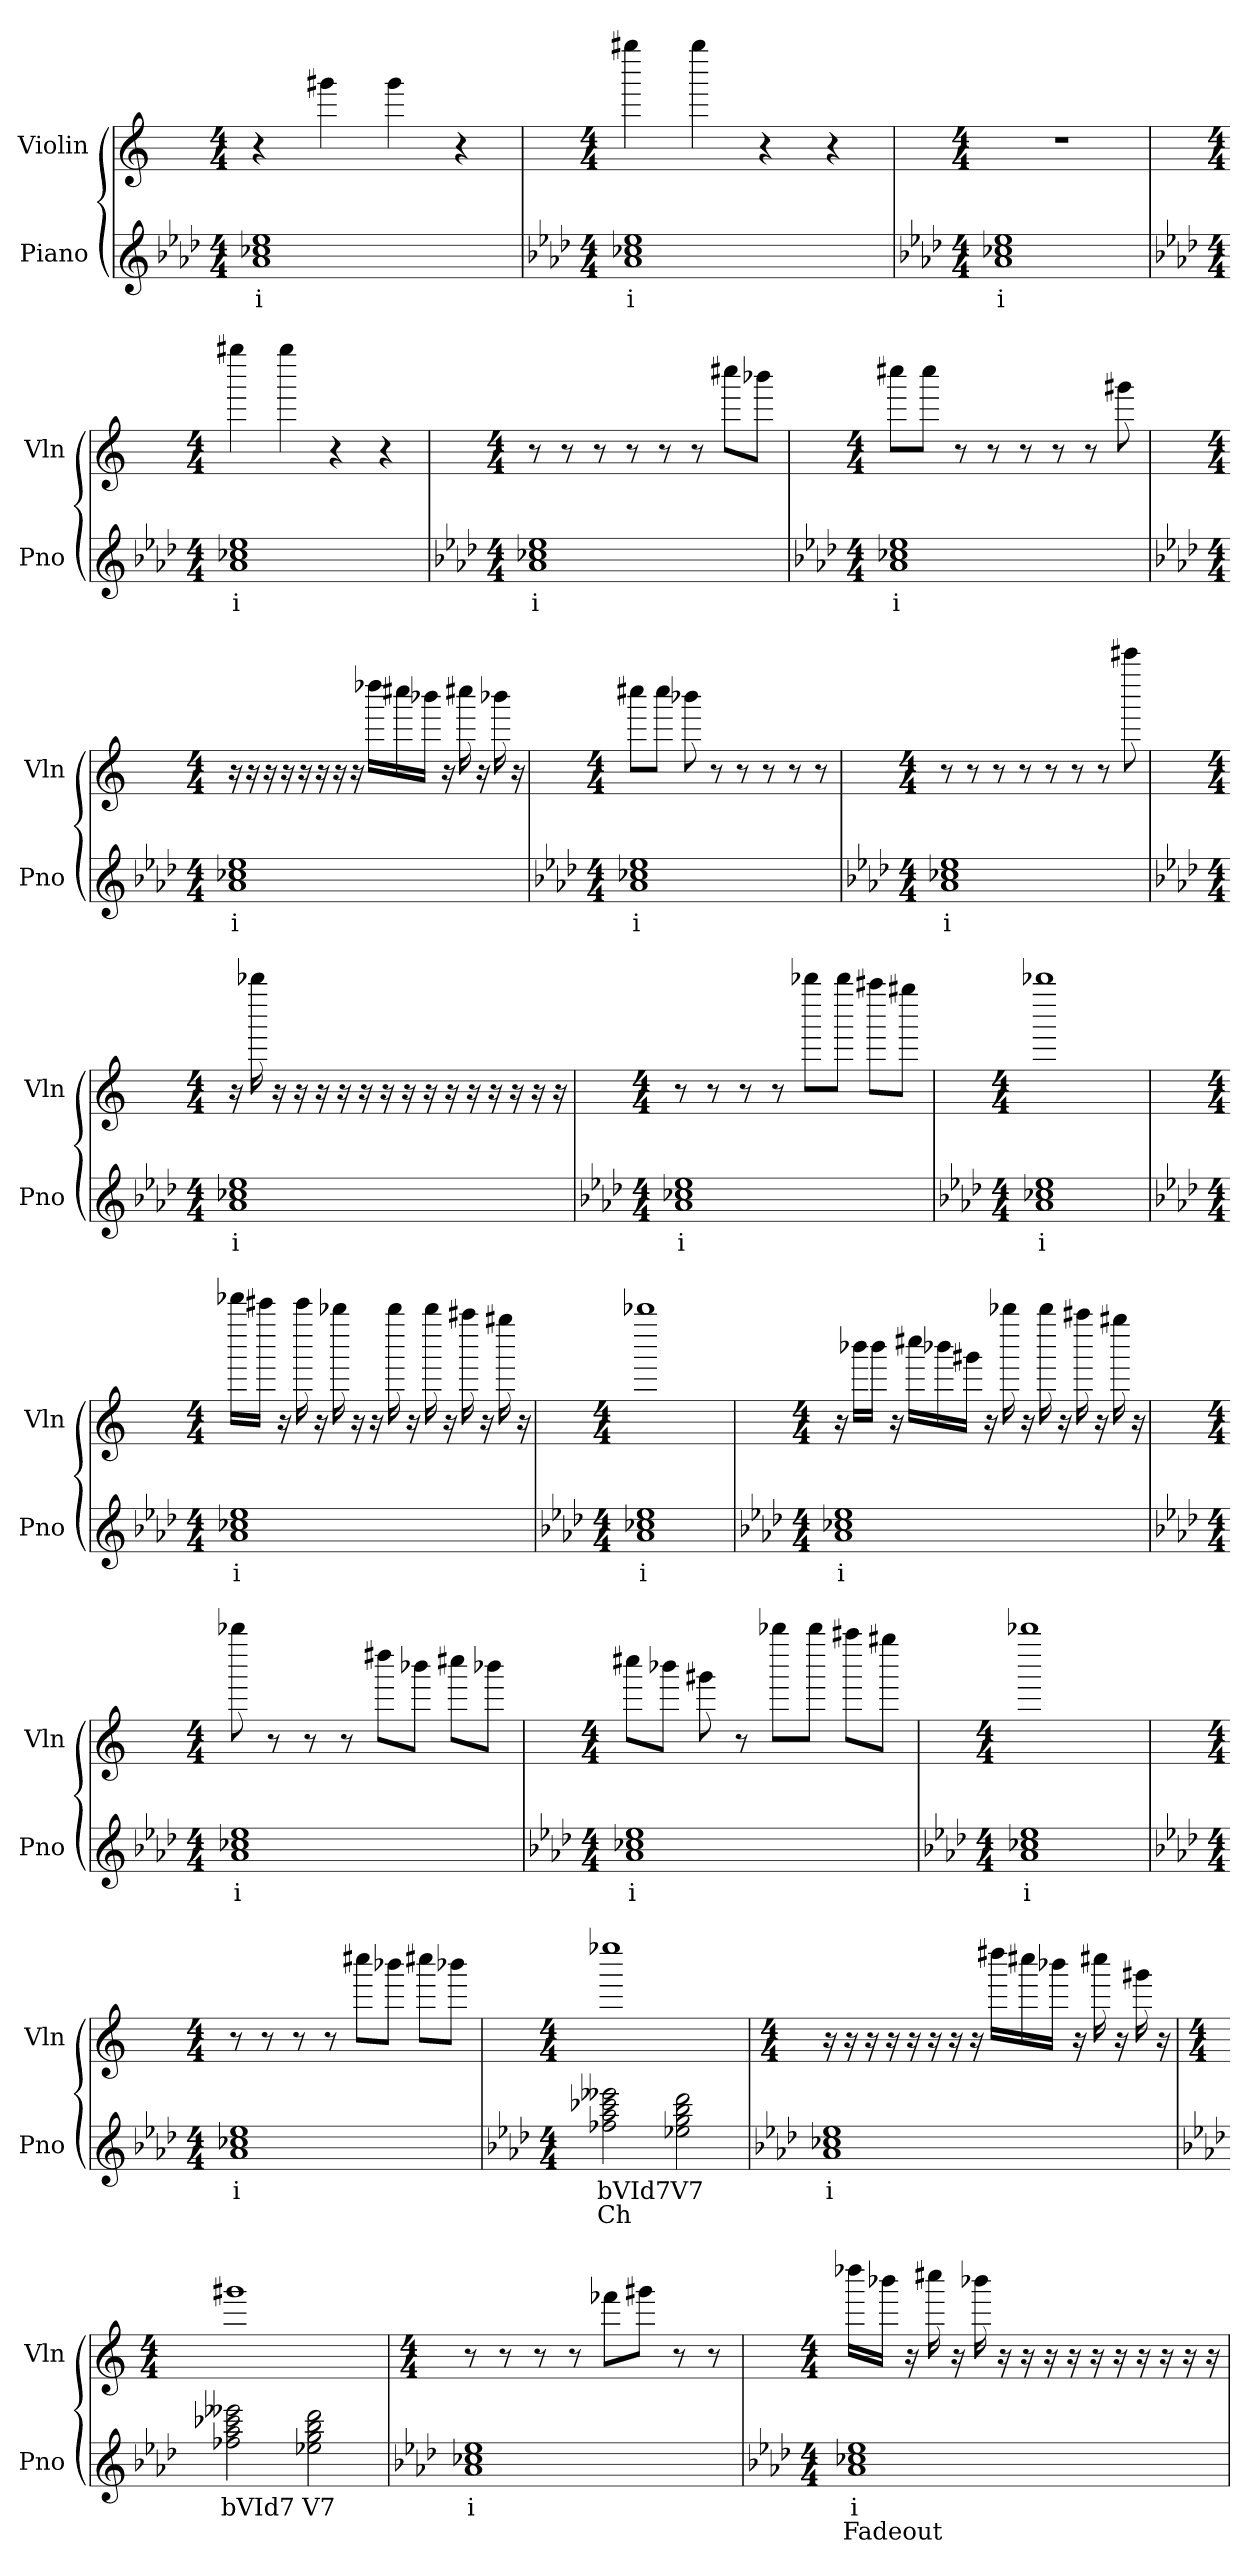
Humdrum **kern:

**kern	**text	**text	**kern
*part2	*part2	*part2	*part1
*staff2	*staff2	*staff2	*staff1
*I"Piano	*	*	*I"Violin
*I'Pno	*	*	*I'Vln
*k[b-e-a-d-]	*	*	*
*A-:	*	*	*
*M4/4	*	*	*M4/4
=	=	=	=
1a- 1cc-X 1ee-	i	.	4r
.	.	.	4ggg#X
.	.	.	4ggg#
.	.	.	4r
=	=	=	=
*k[b-e-a-d-]	*	*	*
*A-:	*	*	*
*M4/4	*	*	*M4/4
1a- 1cc-X 1ee-	i	.	4gggg#X
.	.	.	4gggg#
.	.	.	4r
.	.	.	4r
=	=	=	=
*k[b-e-a-d-]	*	*	*
*A-:	*	*	*
*M4/4	*	*	*M4/4
1a- 1cc-X 1ee-	i	.	1r
=	=	=	=
*k[b-e-a-d-]	*	*	*
*A-:	*	*	*
*M4/4	*	*	*M4/4
1a- 1cc-X 1ee-	i	.	4gggg#X
.	.	.	4gggg#
.	.	.	4r
.	.	.	4r
=	=	=	=
*k[b-e-a-d-]	*	*	*
*A-:	*	*	*
*M4/4	*	*	*M4/4
1a- 1cc-X 1ee-	i	.	8r
.	.	.	8r
.	.	.	8r
.	.	.	8r
.	.	.	8r
.	.	.	8r
.	.	.	8cccc#XL
.	.	.	8bbb-XJ
=	=	=	=
*k[b-e-a-d-]	*	*	*
*A-:	*	*	*
*M4/4	*	*	*M4/4
1a- 1cc-X 1ee-	i	.	8cccc#XL
.	.	.	8cccc#J
.	.	.	8r
.	.	.	8r
.	.	.	8r
.	.	.	8r
.	.	.	8r
.	.	.	8ggg#X
=	=	=	=
*k[b-e-a-d-]	*	*	*
*A-:	*	*	*
*M4/4	*	*	*M4/4
1a- 1cc-X 1ee-	i	.	16r
.	.	.	16r
.	.	.	16r
.	.	.	16r
.	.	.	16r
.	.	.	16r
.	.	.	16r
.	.	.	16r
.	.	.	16dddd-XLL
.	.	.	16cccc#X
.	.	.	16bbb-XJJ
.	.	.	16r
.	.	.	16cccc#X
.	.	.	16r
.	.	.	16bbb-X
.	.	.	16r
=	=	=	=
*k[b-e-a-d-]	*	*	*
*A-:	*	*	*
*M4/4	*	*	*M4/4
1a- 1cc-X 1ee-	i	.	8cccc#XL
.	.	.	8cccc#J
.	.	.	8bbb-X
.	.	.	8r
.	.	.	8r
.	.	.	8r
.	.	.	8r
.	.	.	8r
=	=	=	=
*k[b-e-a-d-]	*	*	*
*A-:	*	*	*
*M4/4	*	*	*M4/4
1a- 1cc-X 1ee-	i	.	8r
.	.	.	8r
.	.	.	8r
.	.	.	8r
.	.	.	8r
.	.	.	8r
.	.	.	8r
.	.	.	8ccccc#X
=	=	=	=
*k[b-e-a-d-]	*	*	*
*A-:	*	*	*
*M4/4	*	*	*M4/4
1a- 1cc-X 1ee-	i	.	16r
.	.	.	16bbbb-X
.	.	.	16r
.	.	.	16r
.	.	.	16r
.	.	.	16r
.	.	.	16r
.	.	.	16r
.	.	.	16r
.	.	.	16r
.	.	.	16r
.	.	.	16r
.	.	.	16r
.	.	.	16r
.	.	.	16r
.	.	.	16r
=	=	=	=
*k[b-e-a-d-]	*	*	*
*A-:	*	*	*
*M4/4	*	*	*M4/4
1a- 1cc-X 1ee-	i	.	8r
.	.	.	8r
.	.	.	8r
.	.	.	8r
.	.	.	8bbbb-XL
.	.	.	8bbbb-J
.	.	.	8aaaa#XL
.	.	.	8gggg#XJ
=	=	=	=
*k[b-e-a-d-]	*	*	*
*A-:	*	*	*
*M4/4	*	*	*M4/4
1a- 1cc-X 1ee-	i	.	1bbbb-X
=	=	=	=
*k[b-e-a-d-]	*	*	*
*A-:	*	*	*
*M4/4	*	*	*M4/4
1a- 1cc-X 1ee-	i	.	16ddddd-XLL
.	.	.	16ccccc#XJJ
.	.	.	16r
.	.	.	16ccccc#
.	.	.	16r
.	.	.	16bbbb-X
.	.	.	16r
.	.	.	16r
.	.	.	16bbbb-
.	.	.	16r
.	.	.	16bbbb-
.	.	.	16r
.	.	.	16aaaa#X
.	.	.	16r
.	.	.	16gggg#X
.	.	.	16r
=	=	=	=
*k[b-e-a-d-]	*	*	*
*A-:	*	*	*
*M4/4	*	*	*M4/4
1a- 1cc-X 1ee-	i	.	1bbbb-X
=	=	=	=
*k[b-e-a-d-]	*	*	*
*A-:	*	*	*
*M4/4	*	*	*M4/4
1a- 1cc-X 1ee-	i	.	16r
.	.	.	16bbb-XLL
.	.	.	16bbb-JJ
.	.	.	16r
.	.	.	16cccc#XLL
.	.	.	16bbb-X
.	.	.	16ggg#XJJ
.	.	.	16r
.	.	.	16bbbb-X
.	.	.	16r
.	.	.	16bbbb-
.	.	.	16r
.	.	.	16aaaa#X
.	.	.	16r
.	.	.	16gggg#X
.	.	.	16r
=	=	=	=
*k[b-e-a-d-]	*	*	*
*A-:	*	*	*
*M4/4	*	*	*M4/4
1a- 1cc-X 1ee-	i	.	8bbbb-X
.	.	.	8r
.	.	.	8r
.	.	.	8r
.	.	.	8dddd#XL
.	.	.	8bbb-XJ
.	.	.	8cccc#XL
.	.	.	8bbb-XJ
=	=	=	=
*k[b-e-a-d-]	*	*	*
*A-:	*	*	*
*M4/4	*	*	*M4/4
1a- 1cc-X 1ee-	i	.	8cccc#XL
.	.	.	8bbb-XJ
.	.	.	8ggg#X
.	.	.	8r
.	.	.	8bbbb-XL
.	.	.	8bbbb-J
.	.	.	8aaaa#XL
.	.	.	8gggg#XJ
=	=	=	=
*k[b-e-a-d-]	*	*	*
*A-:	*	*	*
*M4/4	*	*	*M4/4
1a- 1cc-X 1ee-	i	.	1bbbb-X
=	=	=	=
*k[b-e-a-d-]	*	*	*
*A-:	*	*	*
*M4/4	*	*	*M4/4
1a- 1cc-X 1ee-	i	.	8r
.	.	.	8r
.	.	.	8r
.	.	.	8r
.	.	.	8cccc#XL
.	.	.	8bbb-XJ
.	.	.	8cccc#XL
.	.	.	8bbb-XJ
=	=	=	=
*k[b-e-a-d-]	*	*	*
*A-:	*	*	*
*M4/4	*	*	*M4/4
2ff-X 2aa- 2ccc-X 2eee--X	bVId7	Ch	1eeee-X
2ee-X 2gg 2bb- 2ddd-	V7	.	.
=	=	=	=
*k[b-e-a-d-]	*	*	*
*A-:	*	*	*
*	*	*	*M4/4
1a- 1cc-X 1ee-	i	.	16r
.	.	.	16r
.	.	.	16r
.	.	.	16r
.	.	.	16r
.	.	.	16r
.	.	.	16r
.	.	.	16r
.	.	.	16dddd#XLL
.	.	.	16cccc#X
.	.	.	16bbb-XJJ
.	.	.	16r
.	.	.	16cccc#X
.	.	.	16r
.	.	.	16ggg#X
.	.	.	16r
=	=	=	=
*k[b-e-a-d-]	*	*	*
*A-:	*	*	*
*	*	*	*M4/4
2ff-X 2aa- 2ccc-X 2eee--X	bVId7	.	1ggg#X
2ee-X 2gg 2bb- 2ddd-	V7	.	.
=	=	=	=
*k[b-e-a-d-]	*	*	*
*A-:	*	*	*
*	*	*	*M4/4
1a- 1cc-X 1ee-	i	.	8r
.	.	.	8r
.	.	.	8r
.	.	.	8r
.	.	.	8fff-XL
.	.	.	8ggg#XJ
.	.	.	8r
.	.	.	8r
=	=	=	=
*k[b-e-a-d-]	*	*	*
*A-:	*	*	*
*M4/4	*	*	*M4/4
1a- 1cc-X 1ee-	i	Fadeout	16dddd-XLL
.	.	.	16bbb-XJJ
.	.	.	16r
.	.	.	16cccc#X
.	.	.	16r
.	.	.	16bbb-X
.	.	.	16r
.	.	.	16r
.	.	.	16r
.	.	.	16r
.	.	.	16r
.	.	.	16r
.	.	.	16r
.	.	.	16r
.	.	.	16r
.	.	.	16r
=	=	=	=
*-	*-	*-	*-
